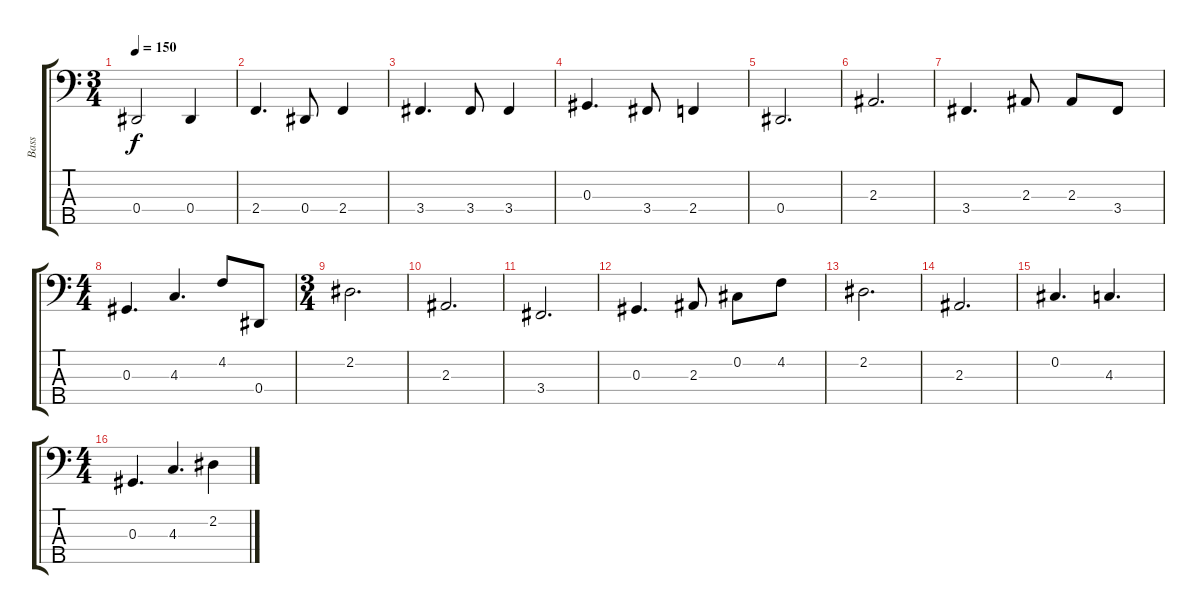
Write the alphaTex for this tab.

\track ("Bass" "Bass") {instrument electricbasspick}
\staff {score tabs}
\tuning (Gb2 Db2 Ab1 Eb1 Bb0) {hide}
\ts (3 4)
\tempo 150
\clef f4
\ks c
0.4.2{dy f} 0.4.4 |
2.4.4{d} 0.4.8 2.4.4 |
3.4.4{d} 3.4.8 3.4.4 |
0.3.4{d} 3.4.8 2.4.4 |
0.4.2{d} |
2.3.2{d} |
3.4.4{d} 2.3.8 2.3.8 3.4.8 |
\ts (4 4)
0.3.4{d} 4.3.4{d} 4.2.8 0.4.8 |
\ts (3 4)
2.2.2{d} |
2.3.2{d} |
3.4.2{d} |
0.3.4{d} 2.3.8 0.2.8 4.2.8 |
2.2.2{d} |
2.3.2{d} |
0.2.4{d} 4.3.4{d} |
\ts (4 4)
0.3.4{d} 4.3.4{d} 2.2.4
